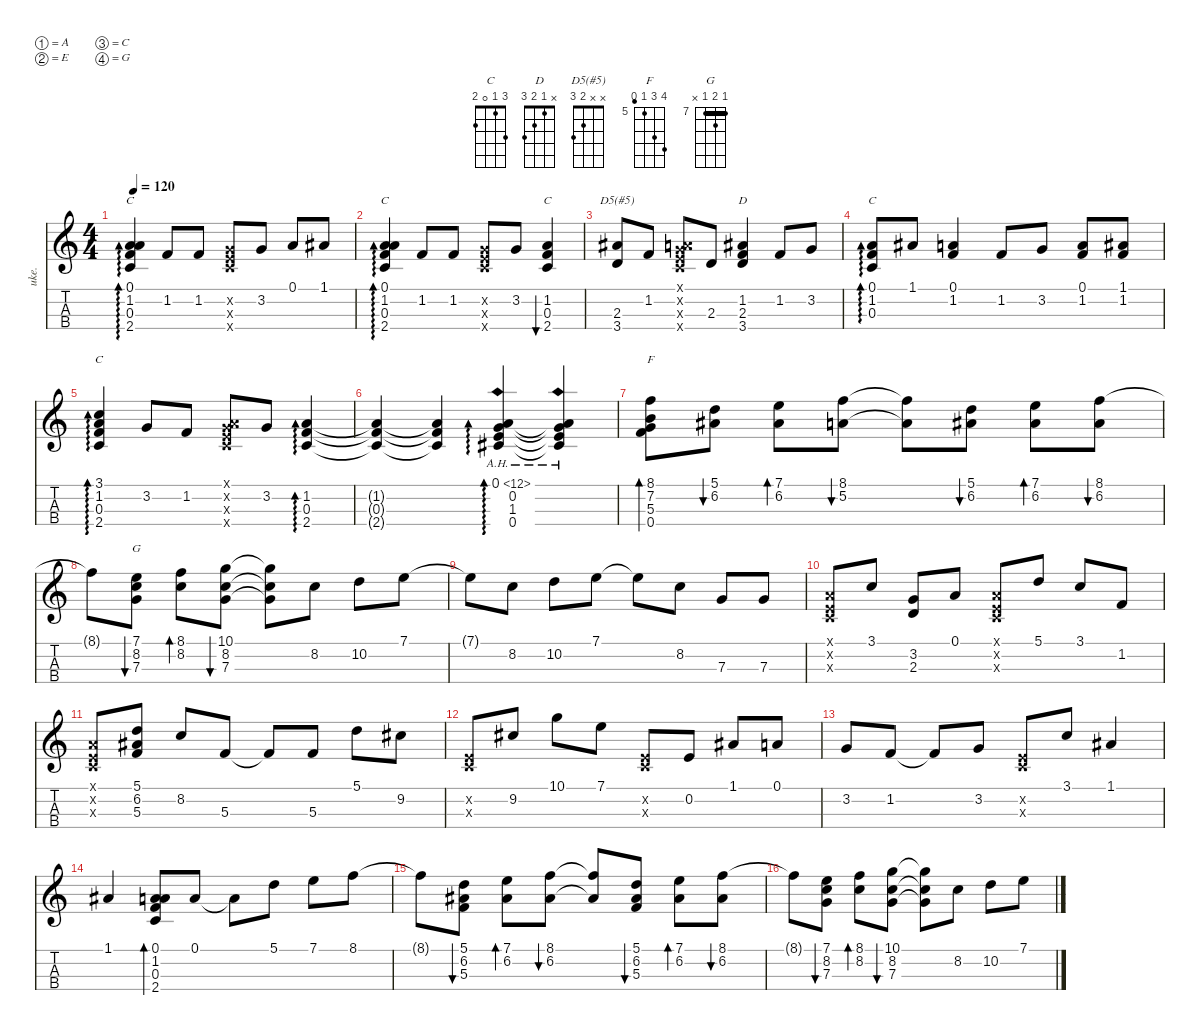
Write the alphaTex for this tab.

\defaultSystemsLayout 4
\hideDynamics
\bracketExtendMode nobrackets
\otherSystemsTrackNameOrientation horizontal
\track ("Ukulele" "uke.") {instrument acousticguitarnylon}
\staff {score tabs}
\tuning (A4 E4 C4 G4)
\displaytranspose 0
\chord ("C" 0 1 0 2) {showfingering false}
\chord ("D" x 1 2 3) {showfingering false}
\chord ("C" 0 1 0 x) {showfingering false}
\chord ("C" x 1 0 2) {showfingering false}
\chord ("D5(#5)" x x 2 3) {showfingering false}
\chord ("C" 3 1 0 2) {showfingering false}
\chord ("F" 8 7 5 4) {firstfret 5 showfingering false}
\chord ("G" 7 8 7 x) {firstfret 7 showfingering false barre 7}
\ts (4 4)
\tempo 120
\clef g2
\ks c
(0.1 1.2 0.3 2.4).4{ad 0 ch "C" dy mf beam Up} 1.2.8{beam Up} 1.2.8{beam Up} (0.2{x} 0.3{x} 0.4{x}).8{beam Up} 3.2.8{beam Up} 0.1.8{beam Up} 1.1{acc #}.8{beam Up} |
(0.1 1.2 0.3 2.4).4{ad 0 ch "C" beam Up} 1.2.8{beam Up} 1.2.8{beam Up} (0.2{x} 0.3{x} 0.4{x}).8{beam Up} 3.2.8{beam Up} (1.2 0.3 2.4).4{bu 30 ch "C" beam Up} |
(2.3 3.4{acc #}).8{ch "D5(#5)" beam Up} 1.2.8{beam Up} (0.1{x} 0.2{x} 0.3{x} 0.4{x}).8{beam Up} 2.3.8{beam Up} (1.2 2.3 3.4{acc #}).4{ch "D" beam Up} 1.2.8{beam Up} 3.2.8{beam Up} |
(0.1 1.2 0.3).8{ad 0 ch "C" beam Up} 1.1{acc #}.8{beam Up} (0.1 1.2).4{beam Up} 1.2.8{beam Up} 3.2.8{beam Up} (0.1 1.2).8{beam Up} (1.1{acc #} 1.2).8{beam Up} |
(3.1 1.2 0.3 2.4).4{ad 0 ch "C" beam Up} 3.2.8{beam Up} 1.2.8{beam Up} (0.1{x} 0.2{x} 0.3{x} 0.4{x}).8{beam Up} 3.2.8{beam Up} (1.2 0.3 2.4).4{ad 0 beam Up} |
(1.2{t} 0.3{t} 2.4{t}).4{beam Up} (1.2{t} 0.3{t} 2.4{t}).4{beam Up} (0.4 1.3{acc #} 0.2 0.1{ah 12}).4{ad 0 beam Up} (0.4{t} 1.3{t acc #} 0.2{t} 0.1{ah 12 t}).4{beam Up} |
(8.1 7.2 5.3 0.4).8{bd 30 ch "F" beam Down} (5.1 6.2{acc #}).8{bu 30 beam Down} (7.1 6.2{acc #}).8{bd 30 beam Down} (8.1 5.2).8{bu 30 beam Down} (8.1{t} 5.2{t}).8{beam Down} (5.1 6.2{acc #}).8{bu 30 beam Down} (7.1 6.2{acc #}).8{bd 30 beam Down} (8.1 6.2{acc #}).8{bu 30 beam Down} |
8.1{t}.8{beam Down} (7.1 8.2 7.3).8{bu 30 ch "G" beam Down} (8.2 8.1).8{bd 30 beam Down} (10.1 8.2 7.3).8{bu 30 beam Down} (10.1{t} 8.2{t} 7.3{t}).8{beam Down} 8.2.8{beam Down} 10.2.8{beam Down} 7.1.8{beam Down} |
7.1{t}.8{beam Down} 8.2.8{beam Down} 10.2.8{beam Down} 7.1.8{beam Down} 7.1{t}.8{beam Down} 8.2.8{beam Down} 7.3.8{beam Up} 7.3.8{beam Up} |
(0.3{x} 0.2{x} 0.1{x}).8{beam Up} 3.1.8{beam Up} (3.2 2.3).8{beam Up} 0.1.8{beam Up} (0.1{x} 0.2{x} 0.3{x}).8{beam Up} 5.1.8{beam Up} 3.1.8{beam Up} 1.2.8{beam Up} |
(0.1{x} 0.2{x} 0.3{x}).8{beam Up} (5.1 6.2{acc #} 5.3).8{beam Up} 8.2.8{beam Up} 5.3.8{beam Up} 5.3{t}.8{beam Up} 5.3.8{beam Up} 5.1.8{beam Down} 9.2{acc #}.8{beam Down} |
(0.2{x} 0.3{x}).8{beam Up} 9.2{acc #}.8{beam Up} 10.1.8{beam Down} 7.1.8{beam Down} (0.2{x} 0.3{x}).8{beam Up} 0.2.8{beam Up} 1.1{acc #}.8{beam Up} 0.1.8{beam Up} |
3.2.8{beam Up} 1.2.8{beam Up} 1.2{t}.8{beam Up} 3.2.8{beam Up} (0.2{x} 0.3{x}).8{beam Up} 3.1.8{beam Up} 1.1{acc #}.4{beam Up} |
1.1{acc #}.4{beam Up} (0.1 1.2 0.3 2.4).8{bd 30 beam Up} 0.1.8{beam Up} 0.1{t}.8{beam Down} 5.1.8{beam Down} 7.1.8{beam Down} 8.1.8{beam Down} |
8.1{t}.8{beam Down} (5.1 6.2{acc #} 5.3).8{bu 30 beam Down} (7.1 6.2{acc #}).8{bd 30 beam Down} (8.1 6.2{acc #}).8{bu 30 beam Down} (8.1{t} 6.2{t acc #}).8{beam Up} (5.1 6.2{acc #} 5.3).8{bu 30 beam Up} (7.1 6.2{acc #}).8{bd 30 beam Down} (8.1 6.2{acc #}).8{bu 30 beam Down} |
8.1{t}.8{beam Down} (7.1 8.2 7.3).8{bu 30 beam Down} (8.2 8.1).8{bd 30 beam Down} (10.1 8.2 7.3).8{bu 30 beam Down} (10.1{t} 8.2{t} 7.3{t}).8{beam Down} 8.2.8{beam Down} 10.2.8{beam Down} 7.1.8{beam Down}
